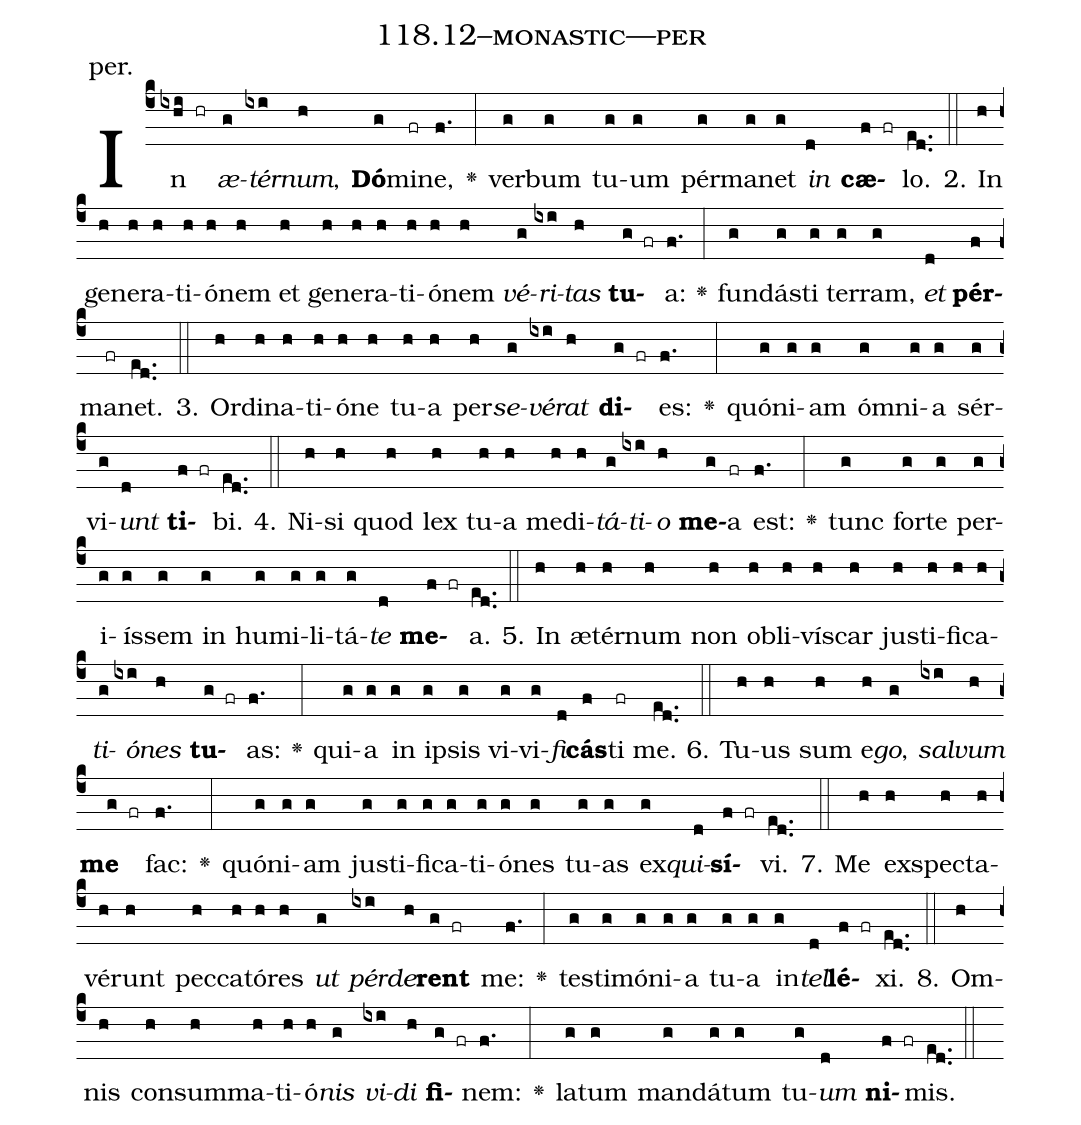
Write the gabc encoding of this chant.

name: 118.12--monastic---per;
annotation: per.;
%%
(c4)In(ixhi hr) <i>æ</i>(g)<i>tér</i>(ixi)<i>num</i>,(h) <b>Dó</b>(g)mi(fr)ne,(f.) <v>\greheightstar</v>(:) ver(g)bum(g) tu(g)um(g) pér(g)ma(g)net(g) <i>in</i>(d) <b>cæ</b>(f fr)lo.(ed..) (::)
2. In(h) ge(h)ne(h)ra(h)ti(h)ó(h)nem(h) et(h) ge(h)ne(h)ra(h)ti(h)ó(h)nem(h) <i>vé</i>(g)<i>ri</i>(ixi)<i>tas</i>(h) <b>tu</b>(g fr)a:(f.) <v>\greheightstar</v>(:) fun(g)dás(g)ti(g) ter(g)ram,(g) <i>et</i>(d) <b>pér</b>(f)ma(fr)net.(ed..) (::)
3. Or(h)di(h)na(h)ti(h)ó(h)ne(h) tu(h)a(h) per(h)<i>se</i>(g)<i>vé</i>(ixi)<i>rat</i>(h) <b>di</b>(g fr)es:(f.) <v>\greheightstar</v>(:) quón(g)i(g)am(g) óm(g)ni(g)a(g) sér(g)vi(g)<i>unt</i>(d) <b>ti</b>(f fr)bi.(ed..) (::)
4. Ni(h)si(h) quod(h) lex(h) tu(h)a(h) me(h)di(h)<i>tá</i>(g)<i>ti</i>(ixi)<i>o</i>(h) <b>me</b>(g)a(fr) est:(f.) <v>\greheightstar</v>(:) tunc(g) for(g)te(g) per(g)i(g)ís(g)sem(g) in(g) hu(g)mi(g)li(g)tá(g)<i>te</i>(d) <b>me</b>(f fr)a.(ed..) (::)
5. In(h) æ(h)tér(h)num(h) non(h) ob(h)li(h)vís(h)car(h) jus(h)ti(h)fi(h)ca(h)<i>ti</i>(g)<i>ó</i>(ixi)<i>nes</i>(h) <b>tu</b>(g fr)as:(f.) <v>\greheightstar</v>(:) qui(g)a(g) in(g) ip(g)sis(g) vi(g)vi(g)<i>fi</i>(d)<b>cás</b>(f)ti(fr) me.(ed..) (::)
6. Tu(h)us(h) sum(h) e(h)<i>go</i>,(g) <i>sal</i>(ixi)<i>vum</i>(h) <b>me</b>(g fr) fac:(f.) <v>\greheightstar</v>(:) quón(g)i(g)am(g) jus(g)ti(g)fi(g)ca(g)ti(g)ó(g)nes(g) tu(g)as(g) ex(g)<i>qui</i>(d)<b>sí</b>(f fr)vi.(ed..) (::)
7. Me(h) ex(h)spec(h)ta(h)vé(h)runt(h) pec(h)ca(h)tó(h)res(h) <i>ut</i>(g) <i>pér</i>(ixi)<i>de</i>(h)<b>rent</b>(g fr) me:(f.) <v>\greheightstar</v>(:) tes(g)ti(g)mó(g)ni(g)a(g) tu(g)a(g) in(g)<i>tel</i>(d)<b>lé</b>(f fr)xi.(ed..) (::)
8. Om(h)nis(h) con(h)sum(h)ma(h)ti(h)ó(h)<i>nis</i>(g) <i>vi</i>(ixi)<i>di</i>(h) <b>fi</b>(g fr)nem:(f.) <v>\greheightstar</v>(:) la(g)tum(g) man(g)dá(g)tum(g) tu(g)<i>um</i>(d) <b>ni</b>(f fr)mis.(ed..) (::)
